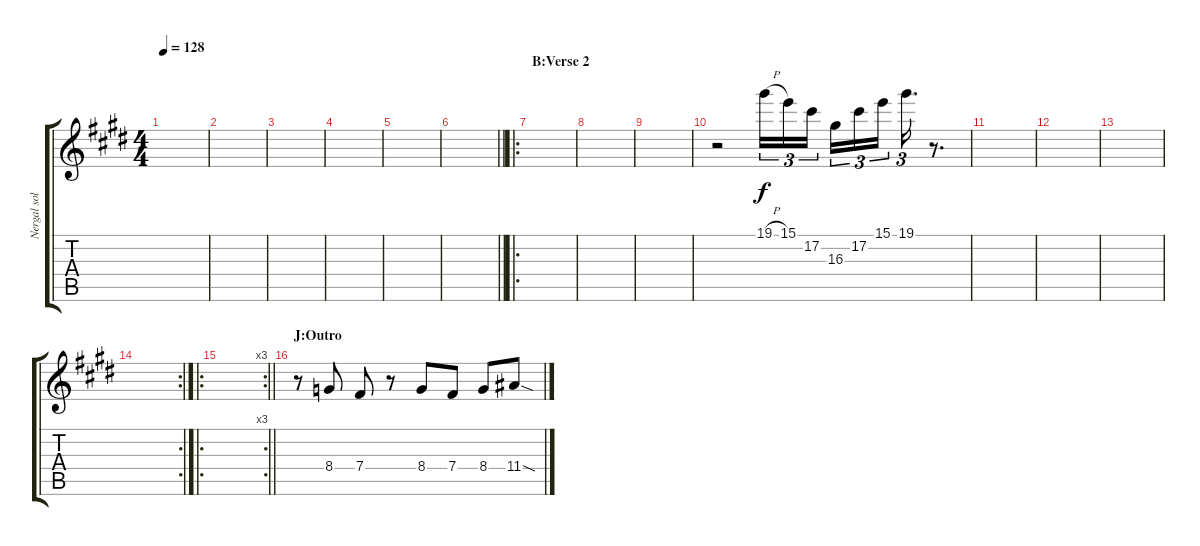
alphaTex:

\track ("Nergal solo/Fills" "Nergal sol") {instrument distortionguitar}
\staff {score tabs}
\tuning (Db4 Ab3 E3 B2 Gb2 Db2) {hide}
\ts (4 4)
\tempo 128
\clef g2
\ks c#minor
|
|
|
|
|
\barLineRight lightlight
|
\ro
\section ("" "B:Verse 2")
|
|
|
r.2 19.1{h}.16{tu (3 2)} 15.1.16{tu (3 2)} 17.2.16{tu (3 2) beam splitsecondary} 16.3.16{tu (3 2)} 17.2.16{tu (3 2)} 15.1.16{tu (3 2)} 19.1.16{d tu (3 2)} r.8{d} |
|
|
|
\rc 2
|
\ro
\rc 3
\barLineRight lightlight
|
\section ("" "J:Outro")
r.8 8.4.8 7.4.8 r.8 8.4.8 7.4.8 8.4.8 11.4{sod}.8
